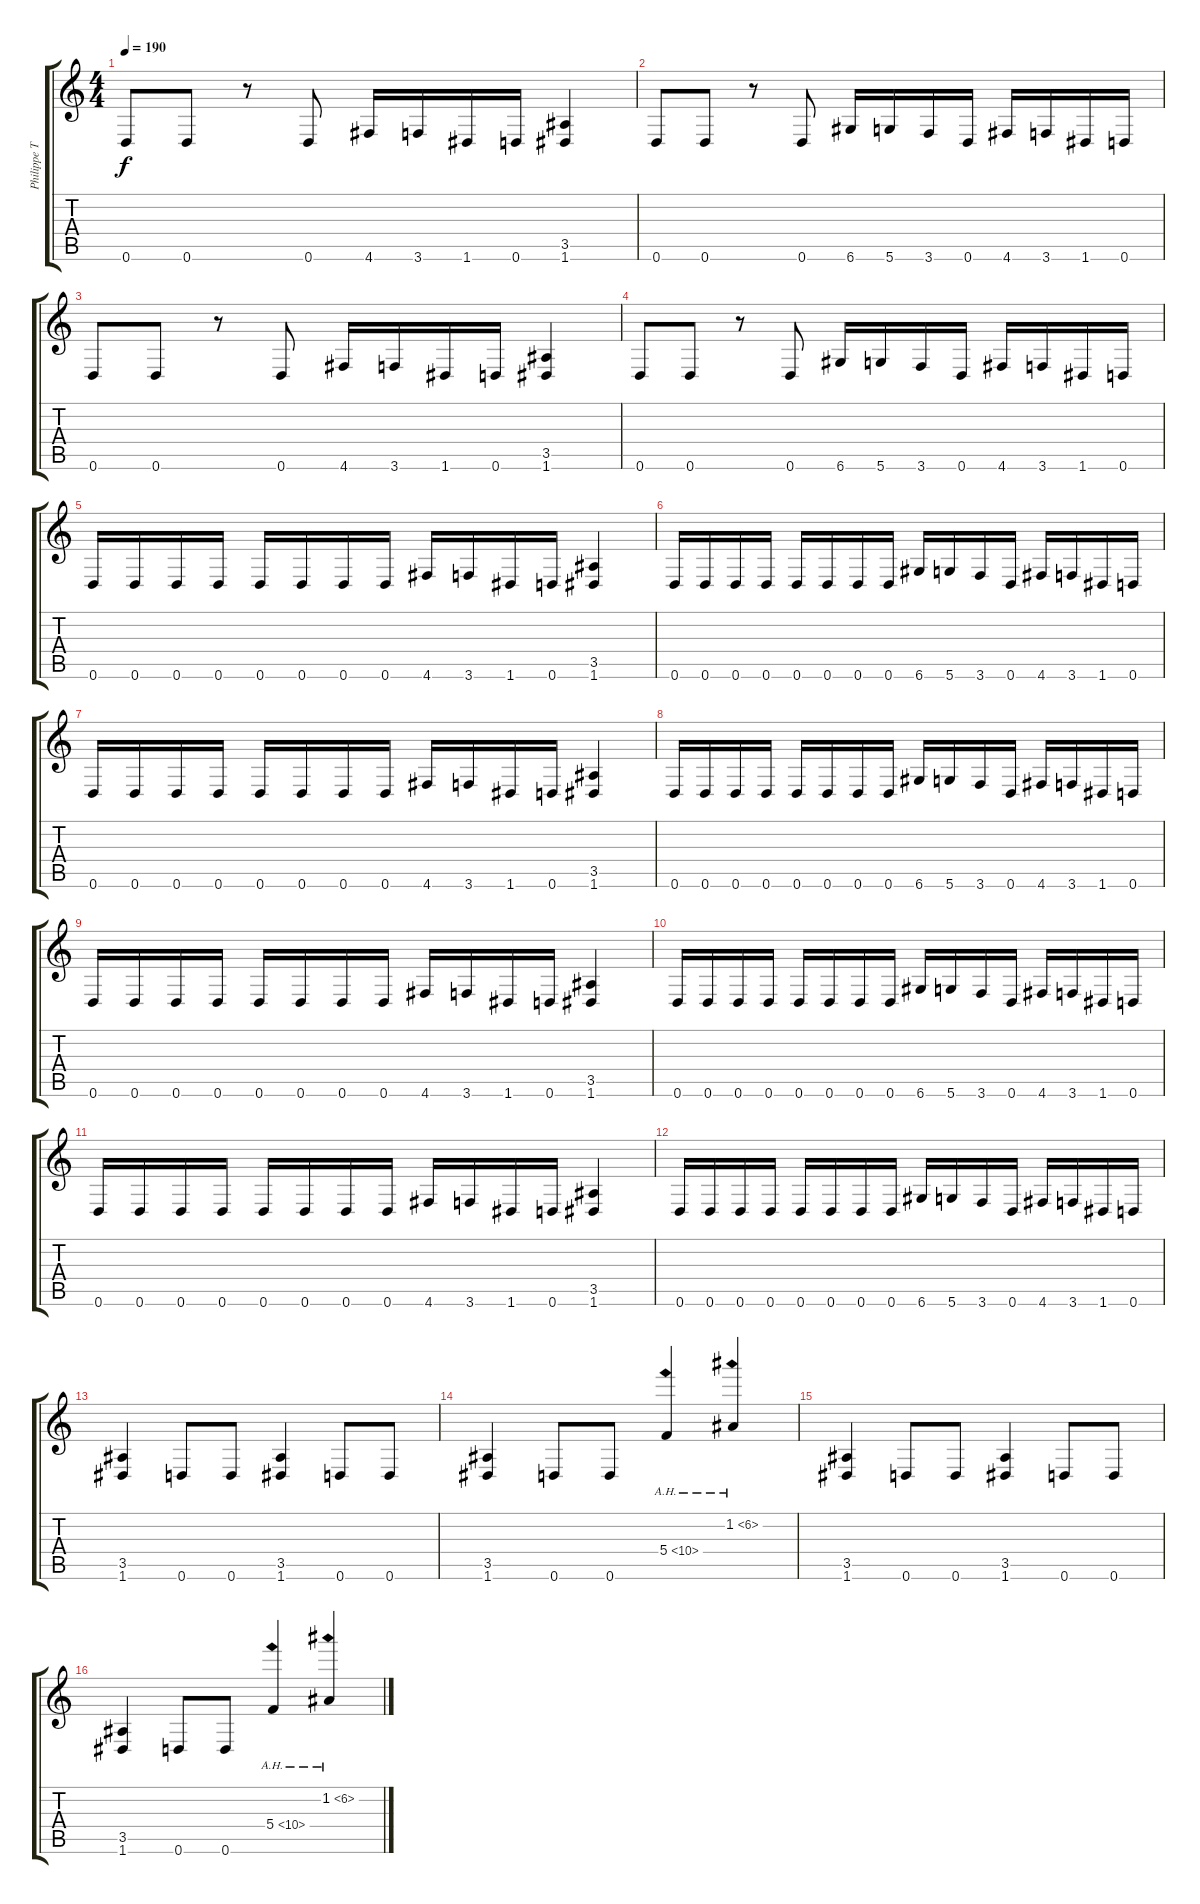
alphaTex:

\track ("Philippe T" "Philippe T") {instrument distortionguitar}
\staff {score tabs}
\tuning (D4 A3 F3 C3 G2 D2) {hide}
\ts (4 4)
\tempo 190
\clef g2
\ks c
0.6.8{dy f} 0.6.8 r.8 0.6.8 4.6.16 3.6.16 1.6.16 0.6.16 (3.5 1.6).4 |
0.6.8 0.6.8 r.8 0.6.8 6.6.16 5.6.16 3.6.16 0.6.16 4.6.16 3.6.16 1.6.16 0.6.16 |
0.6.8 0.6.8 r.8 0.6.8 4.6.16 3.6.16 1.6.16 0.6.16 (3.5 1.6).4 |
0.6.8 0.6.8 r.8 0.6.8 6.6.16 5.6.16 3.6.16 0.6.16 4.6.16 3.6.16 1.6.16 0.6.16 |
0.6.16 0.6.16 0.6.16 0.6.16 0.6.16 0.6.16 0.6.16 0.6.16 4.6.16 3.6.16 1.6.16 0.6.16 (3.5 1.6).4 |
0.6.16 0.6.16 0.6.16 0.6.16 0.6.16 0.6.16 0.6.16 0.6.16 6.6.16 5.6.16 3.6.16 0.6.16 4.6.16 3.6.16 1.6.16 0.6.16 |
0.6.16 0.6.16 0.6.16 0.6.16 0.6.16 0.6.16 0.6.16 0.6.16 4.6.16 3.6.16 1.6.16 0.6.16 (3.5 1.6).4 |
0.6.16 0.6.16 0.6.16 0.6.16 0.6.16 0.6.16 0.6.16 0.6.16 6.6.16 5.6.16 3.6.16 0.6.16 4.6.16 3.6.16 1.6.16 0.6.16 |
0.6.16 0.6.16 0.6.16 0.6.16 0.6.16 0.6.16 0.6.16 0.6.16 4.6.16 3.6.16 1.6.16 0.6.16 (3.5 1.6).4 |
0.6.16 0.6.16 0.6.16 0.6.16 0.6.16 0.6.16 0.6.16 0.6.16 6.6.16 5.6.16 3.6.16 0.6.16 4.6.16 3.6.16 1.6.16 0.6.16 |
0.6.16 0.6.16 0.6.16 0.6.16 0.6.16 0.6.16 0.6.16 0.6.16 4.6.16 3.6.16 1.6.16 0.6.16 (3.5 1.6).4 |
0.6.16 0.6.16 0.6.16 0.6.16 0.6.16 0.6.16 0.6.16 0.6.16 6.6.16 5.6.16 3.6.16 0.6.16 4.6.16 3.6.16 1.6.16 0.6.16 |
(3.5 1.6).4 0.6.8 0.6.8 (3.5 1.6).4 0.6.8 0.6.8 |
(3.5 1.6).4 0.6.8 0.6.8 5.4{ah 5}.4 1.2{ah 5}.4 |
(3.5 1.6).4 0.6.8 0.6.8 (3.5 1.6).4 0.6.8 0.6.8 |
(3.5 1.6).4 0.6.8 0.6.8 5.4{ah 5}.4 1.2{ah 5}.4
